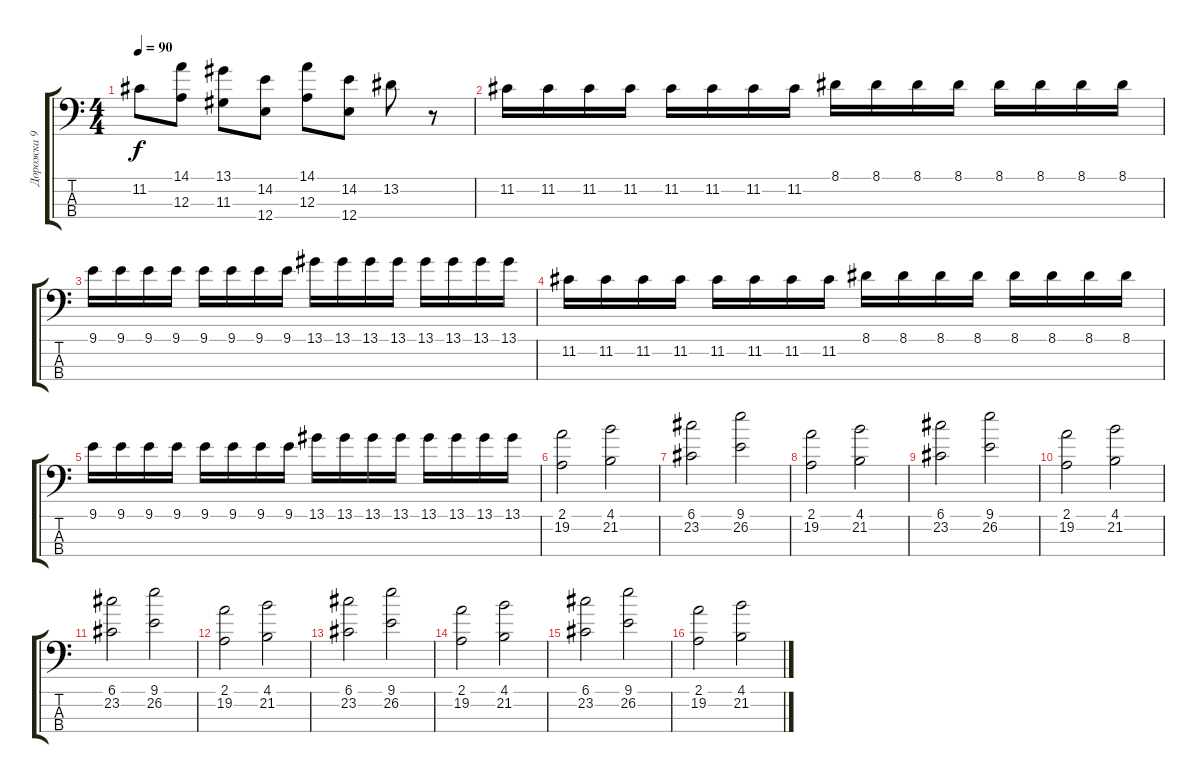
\track ("Дорожка 9" "Дорожка 9") {instrument overdrivenguitar}
\staff {score tabs}
\tuning (G2 D2 A1 E1) {hide}
\ts (4 4)
\tempo 90
\clef f4
\ks c
11.2.8{dy f} (14.1 12.3).8 (13.1 11.3).8 (14.2 12.4).8 (14.1 12.3).8 (14.2 12.4).8 13.2.8 r.8 |
11.2.16 11.2.16 11.2.16 11.2.16 11.2.16 11.2.16 11.2.16 11.2.16 8.1.16 8.1.16 8.1.16 8.1.16 8.1.16 8.1.16 8.1.16 8.1.16 |
9.1.16 9.1.16 9.1.16 9.1.16 9.1.16 9.1.16 9.1.16 9.1.16 13.1.16 13.1.16 13.1.16 13.1.16 13.1.16 13.1.16 13.1.16 13.1.16 |
11.2.16 11.2.16 11.2.16 11.2.16 11.2.16 11.2.16 11.2.16 11.2.16 8.1.16 8.1.16 8.1.16 8.1.16 8.1.16 8.1.16 8.1.16 8.1.16 |
9.1.16 9.1.16 9.1.16 9.1.16 9.1.16 9.1.16 9.1.16 9.1.16 13.1.16 13.1.16 13.1.16 13.1.16 13.1.16 13.1.16 13.1.16 13.1.16 |
(2.1 19.2).2 (4.1 21.2).2 |
(6.1 23.2).2 (9.1 26.2).2 |
(2.1 19.2).2 (4.1 21.2).2 |
(6.1 23.2).2 (9.1 26.2).2 |
(2.1 19.2).2 (4.1 21.2).2 |
(6.1 23.2).2 (9.1 26.2).2 |
(2.1 19.2).2 (4.1 21.2).2 |
(6.1 23.2).2 (9.1 26.2).2 |
(2.1 19.2).2 (4.1 21.2).2 |
(6.1 23.2).2 (9.1 26.2).2 |
(2.1 19.2).2 (4.1 21.2).2
